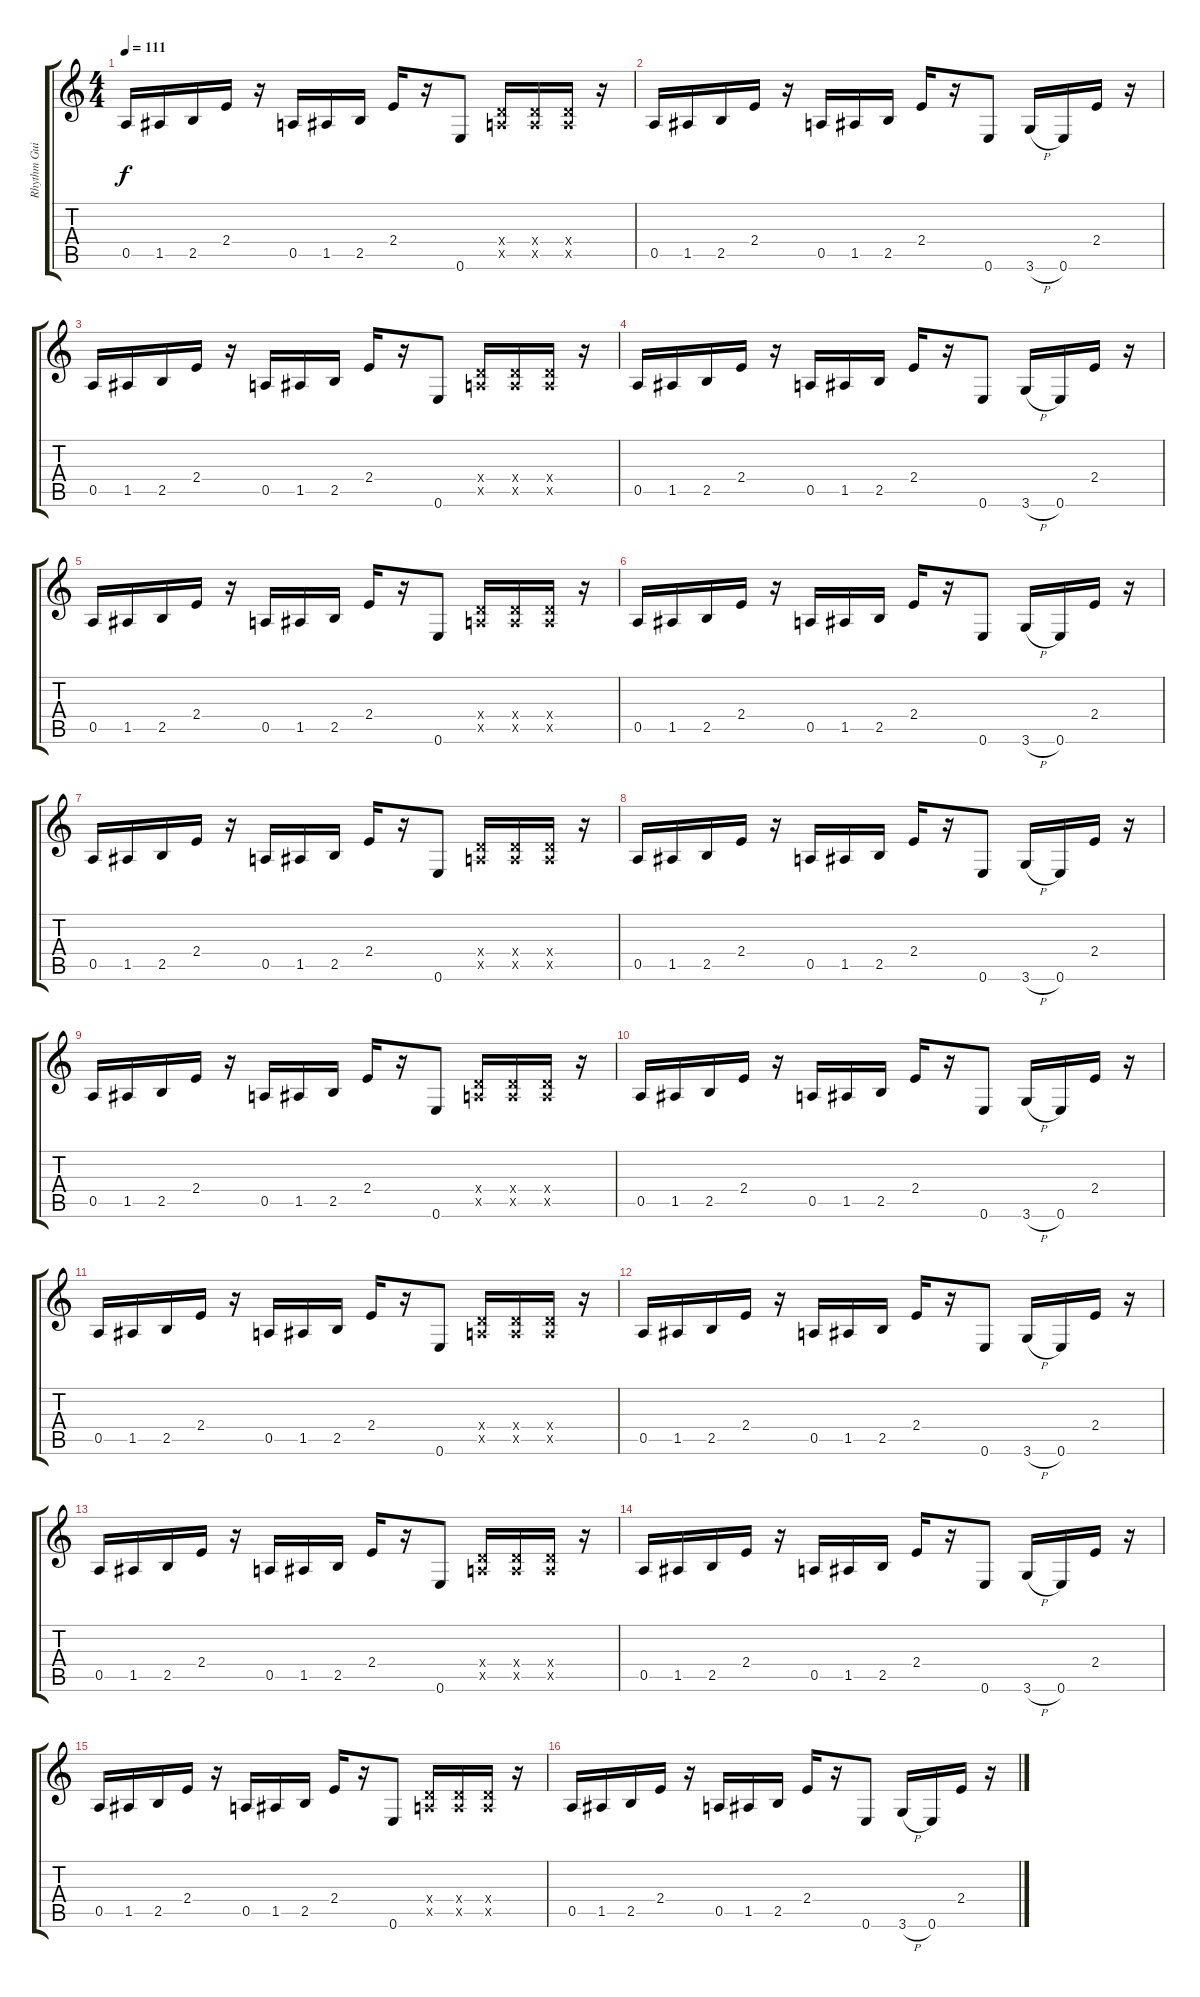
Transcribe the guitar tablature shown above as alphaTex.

\track ("Rhythm Guitar 1" "Rhythm Gui") {instrument overdrivenguitar}
\staff {score tabs}
\tuning (E4 B3 G3 D3 A2 E2) {hide}
\ts (4 4)
\tempo 111
\clef g2
\ks c
0.5.16{dy f} 1.5.16 2.5.16 2.4.16 r.16 0.5.16 1.5.16 2.5.16 2.4.16 r.16 0.6.8 (0.4{x} 0.5{x}).16 (0.4{x} 0.5{x}).16 (0.4{x} 0.5{x}).16 r.16 |
0.5.16 1.5.16 2.5.16 2.4.16 r.16 0.5.16 1.5.16 2.5.16 2.4.16 r.16 0.6.8 3.6{h}.16 0.6.16 2.4.16 r.16 |
0.5.16 1.5.16 2.5.16 2.4.16 r.16 0.5.16 1.5.16 2.5.16 2.4.16 r.16 0.6.8 (0.4{x} 0.5{x}).16 (0.4{x} 0.5{x}).16 (0.4{x} 0.5{x}).16 r.16 |
0.5.16 1.5.16 2.5.16 2.4.16 r.16 0.5.16 1.5.16 2.5.16 2.4.16 r.16 0.6.8 3.6{h}.16 0.6.16 2.4.16 r.16 |
0.5.16 1.5.16 2.5.16 2.4.16 r.16 0.5.16 1.5.16 2.5.16 2.4.16 r.16 0.6.8 (0.4{x} 0.5{x}).16 (0.4{x} 0.5{x}).16 (0.4{x} 0.5{x}).16 r.16 |
0.5.16 1.5.16 2.5.16 2.4.16 r.16 0.5.16 1.5.16 2.5.16 2.4.16 r.16 0.6.8 3.6{h}.16 0.6.16 2.4.16 r.16 |
0.5.16 1.5.16 2.5.16 2.4.16 r.16 0.5.16 1.5.16 2.5.16 2.4.16 r.16 0.6.8 (0.4{x} 0.5{x}).16 (0.4{x} 0.5{x}).16 (0.4{x} 0.5{x}).16 r.16 |
0.5.16 1.5.16 2.5.16 2.4.16 r.16 0.5.16 1.5.16 2.5.16 2.4.16 r.16 0.6.8 3.6{h}.16 0.6.16 2.4.16 r.16 |
0.5.16 1.5.16 2.5.16 2.4.16 r.16 0.5.16 1.5.16 2.5.16 2.4.16 r.16 0.6.8 (0.4{x} 0.5{x}).16 (0.4{x} 0.5{x}).16 (0.4{x} 0.5{x}).16 r.16 |
0.5.16 1.5.16 2.5.16 2.4.16 r.16 0.5.16 1.5.16 2.5.16 2.4.16 r.16 0.6.8 3.6{h}.16 0.6.16 2.4.16 r.16 |
0.5.16 1.5.16 2.5.16 2.4.16 r.16 0.5.16 1.5.16 2.5.16 2.4.16 r.16 0.6.8 (0.4{x} 0.5{x}).16 (0.4{x} 0.5{x}).16 (0.4{x} 0.5{x}).16 r.16 |
0.5.16 1.5.16 2.5.16 2.4.16 r.16 0.5.16 1.5.16 2.5.16 2.4.16 r.16 0.6.8 3.6{h}.16 0.6.16 2.4.16 r.16 |
0.5.16 1.5.16 2.5.16 2.4.16 r.16 0.5.16 1.5.16 2.5.16 2.4.16 r.16 0.6.8 (0.4{x} 0.5{x}).16 (0.4{x} 0.5{x}).16 (0.4{x} 0.5{x}).16 r.16 |
0.5.16 1.5.16 2.5.16 2.4.16 r.16 0.5.16 1.5.16 2.5.16 2.4.16 r.16 0.6.8 3.6{h}.16 0.6.16 2.4.16 r.16 |
0.5.16 1.5.16 2.5.16 2.4.16 r.16 0.5.16 1.5.16 2.5.16 2.4.16 r.16 0.6.8 (0.4{x} 0.5{x}).16 (0.4{x} 0.5{x}).16 (0.4{x} 0.5{x}).16 r.16 |
0.5.16 1.5.16 2.5.16 2.4.16 r.16 0.5.16 1.5.16 2.5.16 2.4.16 r.16 0.6.8 3.6{h}.16 0.6.16 2.4.16 r.16
